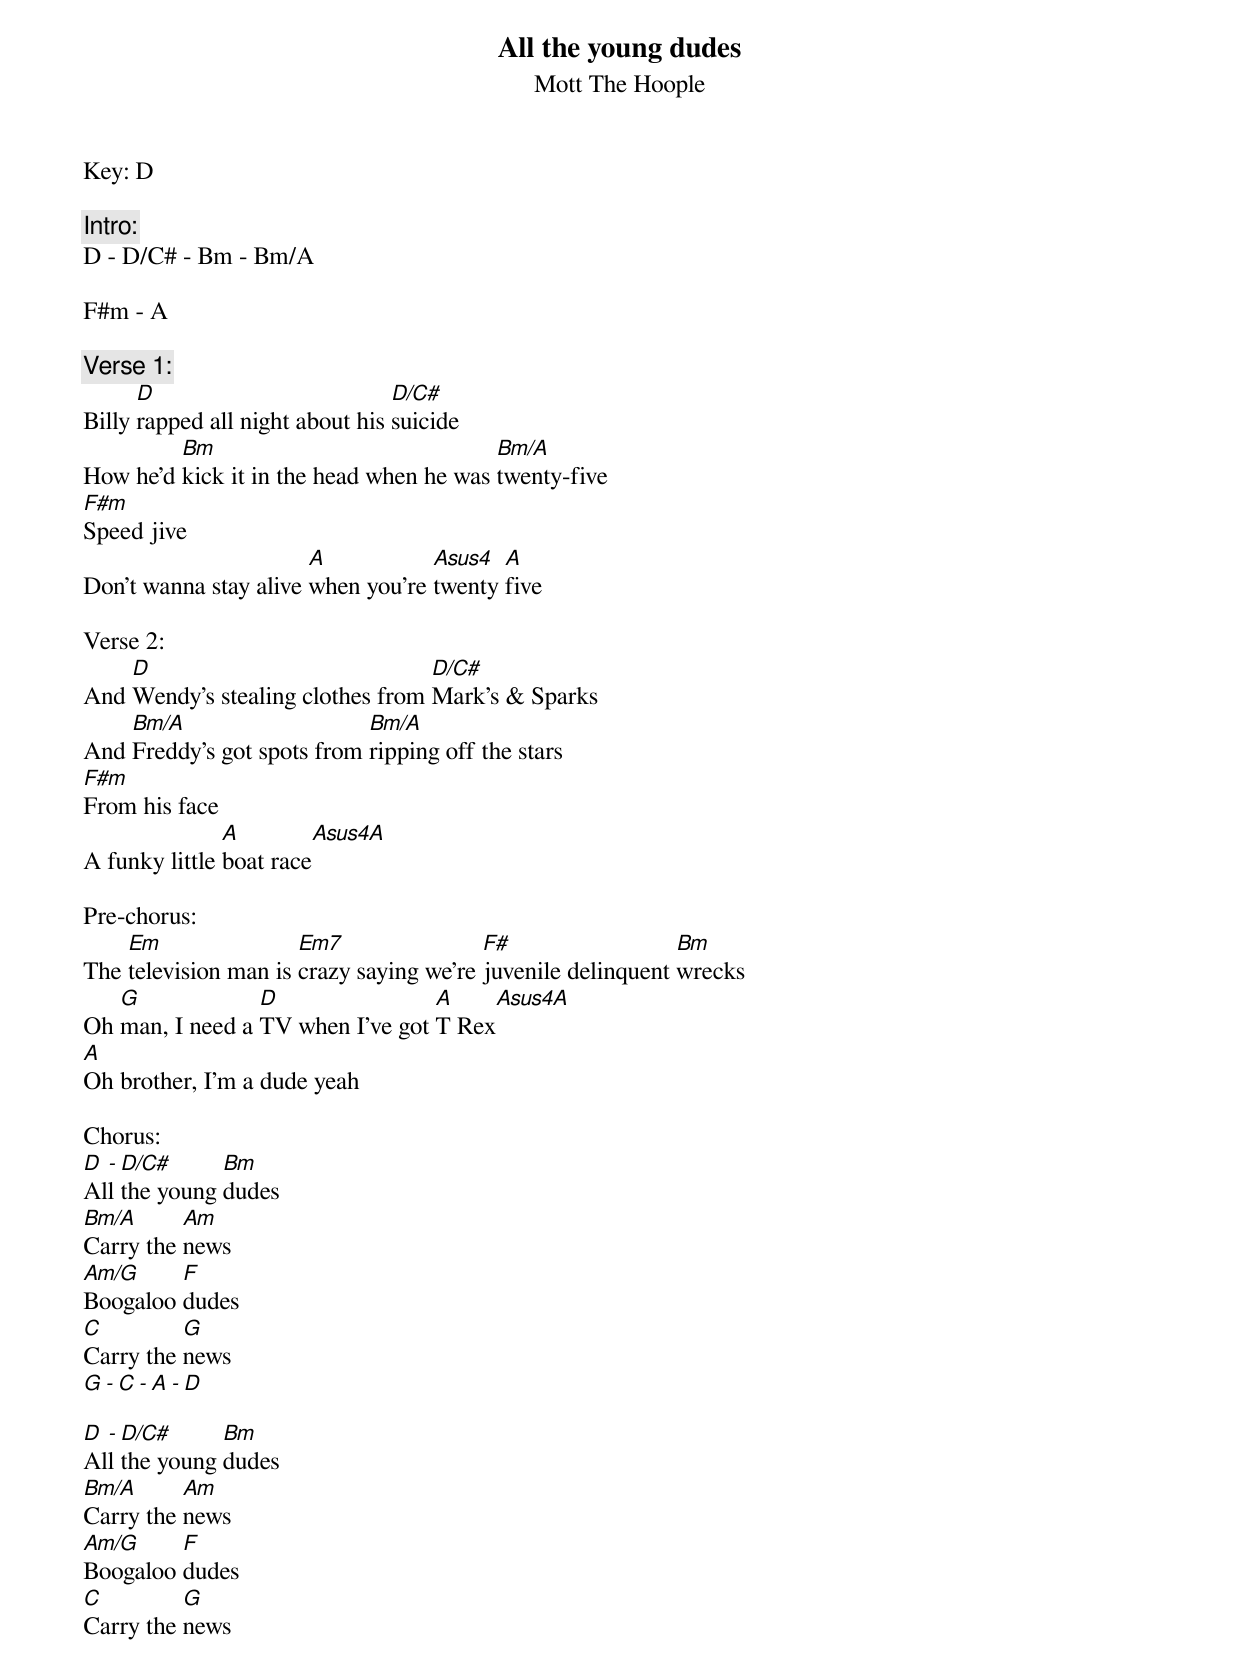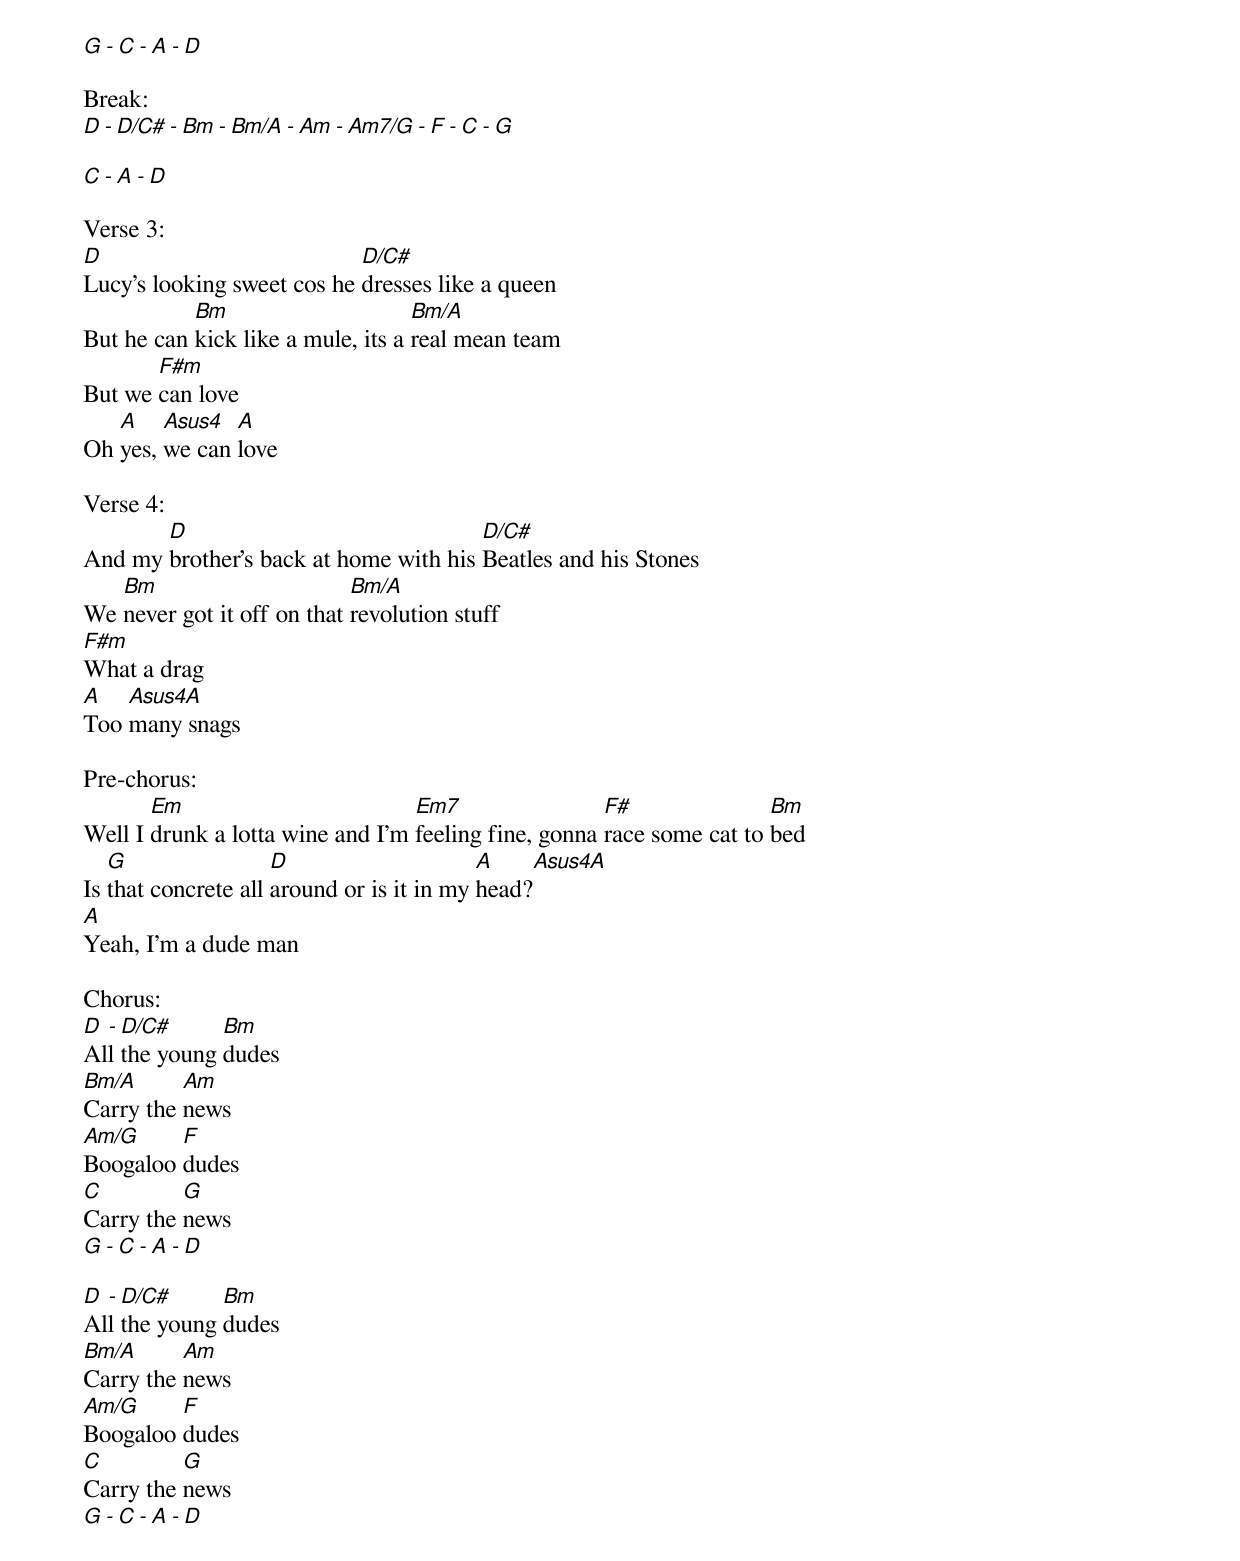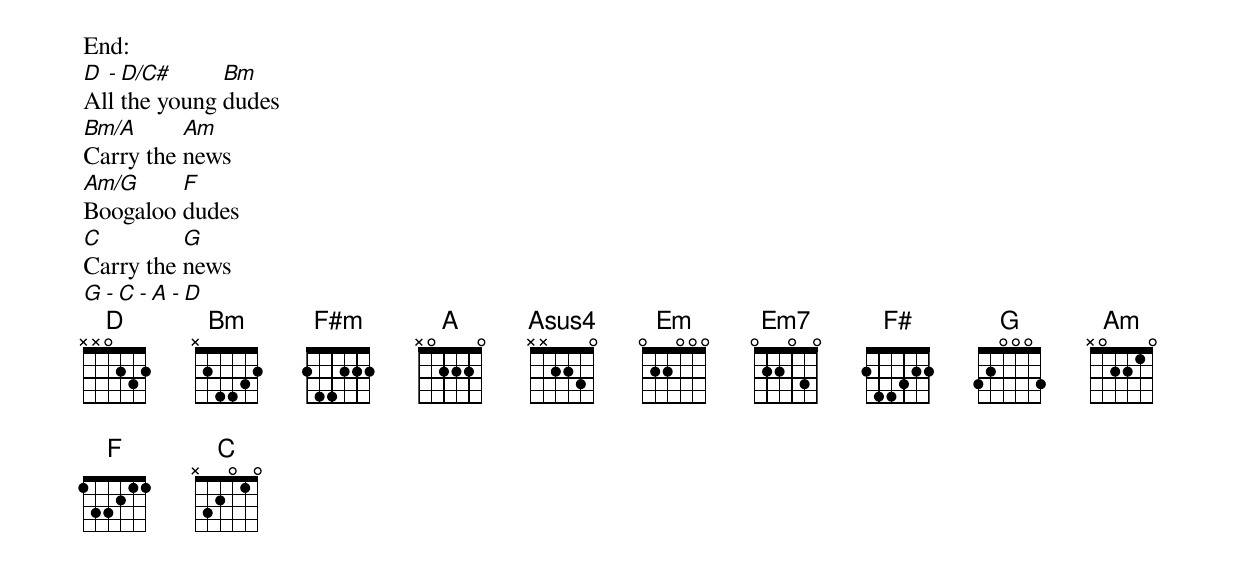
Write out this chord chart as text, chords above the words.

All the young dudes
Mott The Hoople
Key: D

Intro:
D - D/C# - Bm - Bm/A

F#m - A

Verse 1:
      D                          D/C#
Billy rapped all night about his suicide
         Bm                              Bm/A
How he'd kick it in the head when he was twenty-five
F#m
Speed jive
                       A           Asus4  A
Don't wanna stay alive when you're twenty five

Verse 2:
    D                             D/C#
And Wendy's stealing clothes from Mark's & Sparks
    Bm/A                    Bm/A
And Freddy's got spots from ripping off the stars
F#m
From his face
               A         Asus4A
A funky little boat race

Pre-chorus:
    Em                Em7                F#                  Bm
The television man is crazy saying we're juvenile delinquent wrecks
   G             D                A     Asus4A
Oh man, I need a TV when I've got T Rex
A
Oh brother, I'm a dude yeah

Chorus:
D - D/C#      Bm
All the young dudes
Bm/A      Am
Carry the news
Am/G     F
Boogaloo dudes
C         G
Carry the news
G - C - A - D

D - D/C#      Bm
All the young dudes
Bm/A      Am
Carry the news
Am/G     F
Boogaloo dudes
C         G
Carry the news
G - C - A - D

Break:
D - D/C# - Bm - Bm/A - Am - Am7/G - F - C - G

C - A - D

Verse 3:
D                           D/C#
Lucy's looking sweet cos he dresses like a queen
           Bm                      Bm/A
But he can kick like a mule, its a real mean team
       F#m
But we can love
   A    Asus4  A
Oh yes, we can love

Verse 4:
       D                               D/C#
And my brother's back at home with his Beatles and his Stones
   Bm                       Bm/A
We never got it off on that revolution stuff
F#m
What a drag
A   Asus4A
Too many snags

Pre-chorus:
       Em                         Em7                 F#               Bm
Well I drunk a lotta wine and I'm feeling fine, gonna race some cat to bed
   G                 D                     A     Asus4A
Is that concrete all around or is it in my head?
A
Yeah, I'm a dude man

Chorus:
D - D/C#      Bm
All the young dudes
Bm/A      Am
Carry the news
Am/G     F
Boogaloo dudes
C         G
Carry the news
G - C - A - D

D - D/C#      Bm
All the young dudes
Bm/A      Am
Carry the news
Am/G     F
Boogaloo dudes
C         G
Carry the news
G - C - A - D

End:
D - D/C#      Bm
All the young dudes
Bm/A      Am
Carry the news
Am/G     F
Boogaloo dudes
C         G
Carry the news
G - C - A - D
